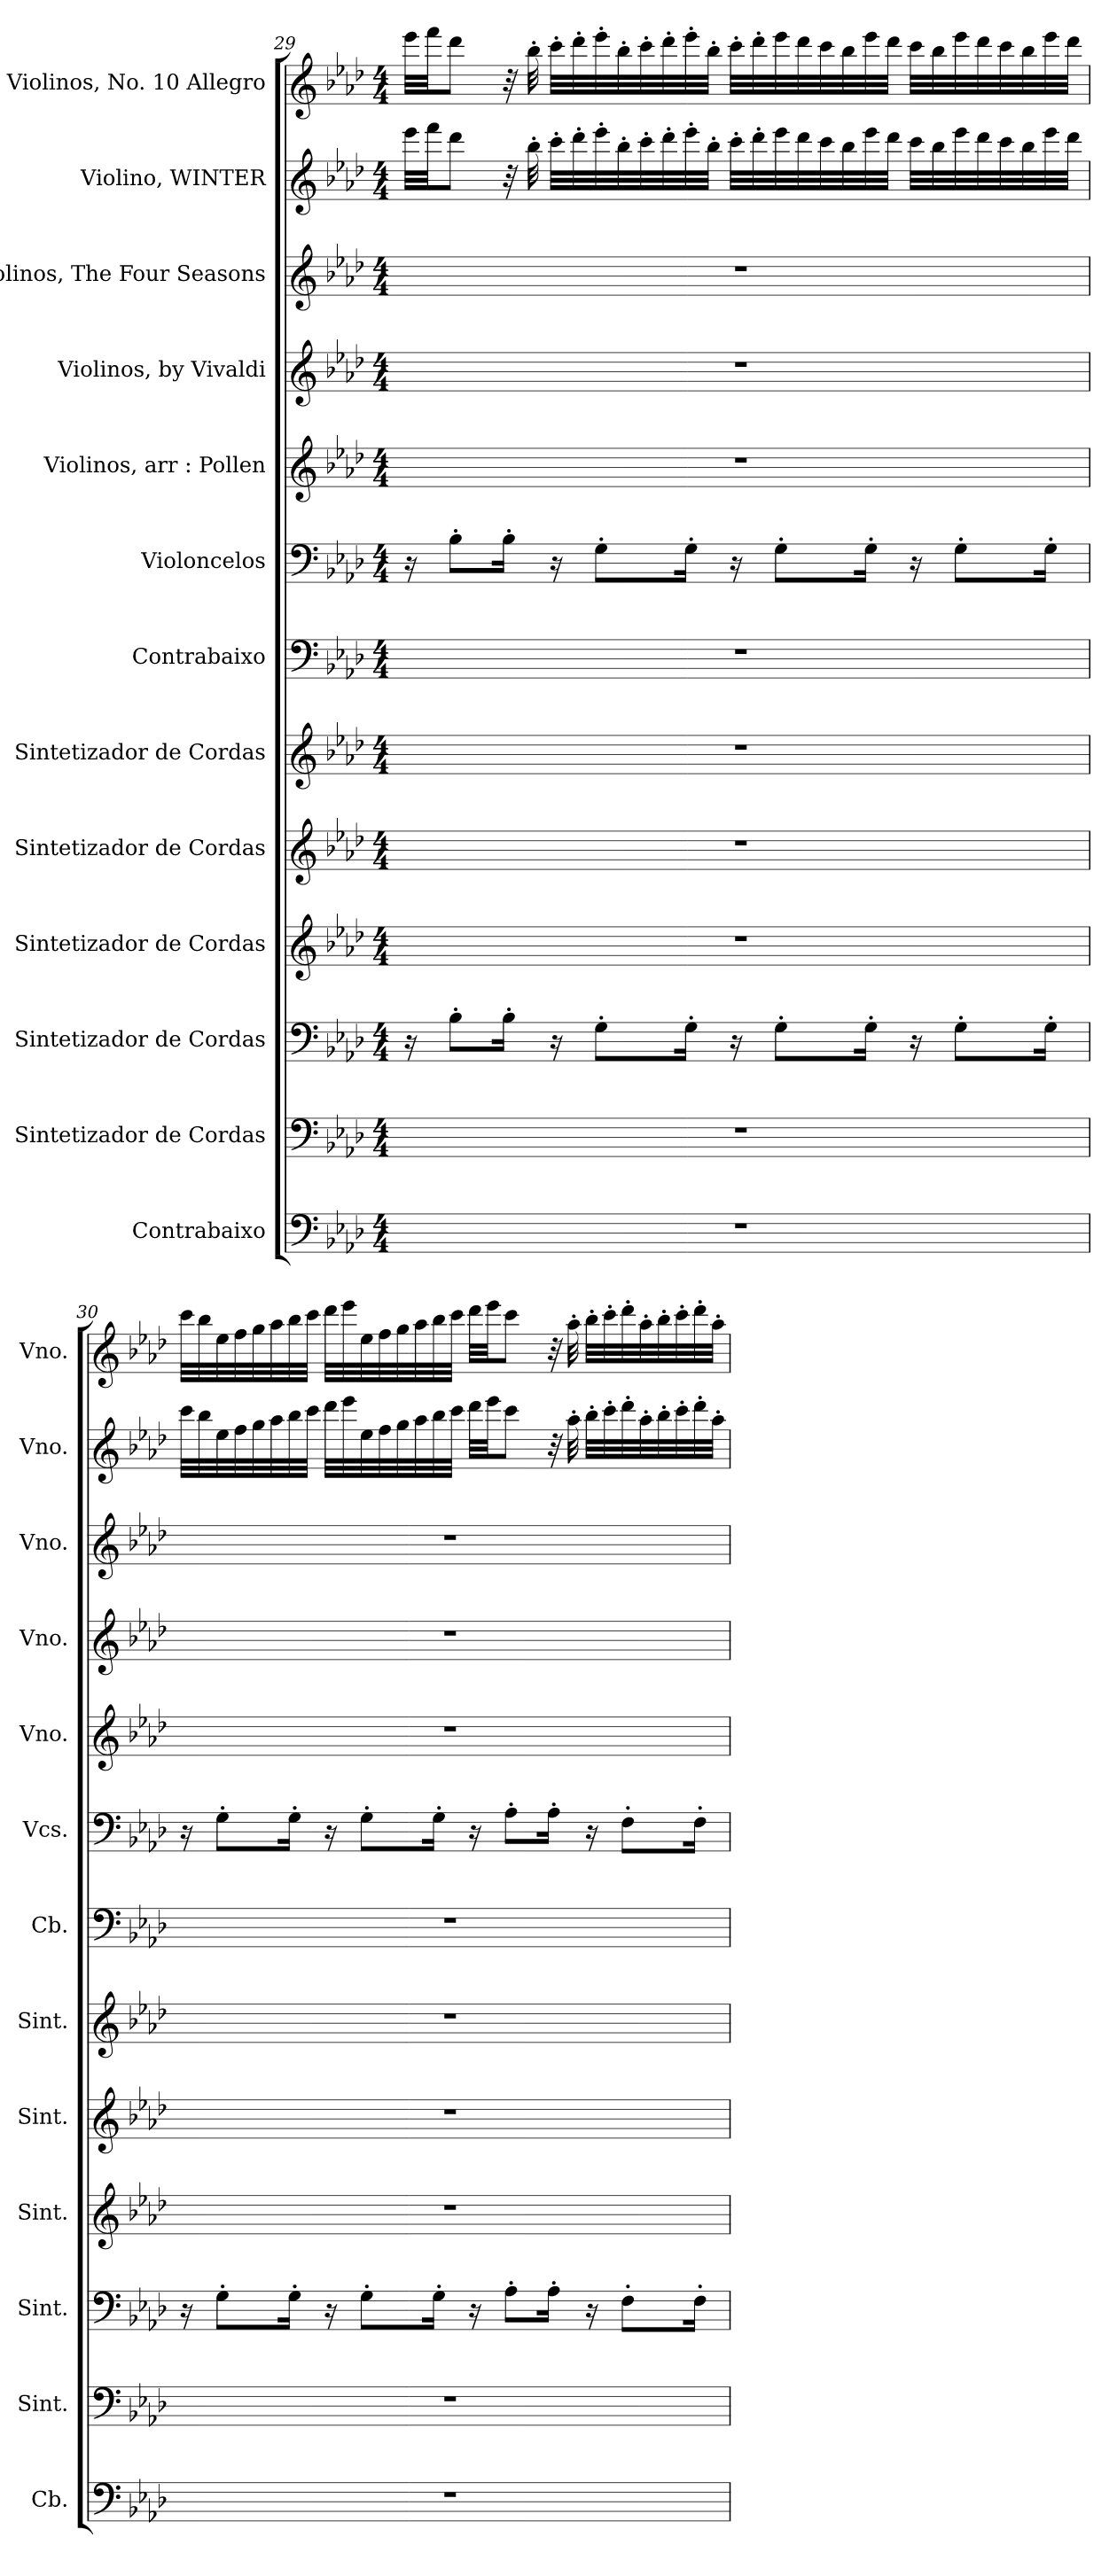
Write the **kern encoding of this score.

**kern	**kern	**kern	**kern	**kern	**kern	**kern	**kern	**kern	**kern	**kern	**kern	**kern
*part13	*part12	*part11	*part10	*part9	*part8	*part7	*part6	*part5	*part4	*part3	*part2	*part1
*staff13	*staff12	*staff11	*staff10	*staff9	*staff8	*staff7	*staff6	*staff5	*staff4	*staff3	*staff2	*staff1
*I"Contrabaixo	*I"Sintetizador de Cordas	*I"Sintetizador de Cordas	*I"Sintetizador de Cordas	*I"Sintetizador de Cordas	*I"Sintetizador de Cordas	*I"Contrabaixo	*I"Violoncelos	*I"Violinos, arr : Pollen	*I"Violinos, by Vivaldi	*I"Violinos, The Four Seasons	*I"Violino, WINTER	*I"Violinos, No. 10 Allegro
*I'Cb.	*I'Sint.	*I'Sint.	*I'Sint.	*I'Sint.	*I'Sint.	*I'Cb.	*I'Vcs.	*I'Vno.	*I'Vno.	*I'Vno.	*I'Vno.	*I'Vno.
!!LO:PB:g=z
*clefF4	*clefF4	*clefF4	*clefG2	*clefG2	*clefG2	*clefF4	*clefF4	*clefG2	*clefG2	*clefG2	*clefG2	*clefG2
*ITrd7c12	*	*	*	*	*	*ITrd7c12	*	*	*	*	*	*
*k[b-e-a-d-]	*k[b-e-a-d-]	*k[b-e-a-d-]	*k[b-e-a-d-]	*k[b-e-a-d-]	*k[b-e-a-d-]	*k[b-e-a-d-]	*k[b-e-a-d-]	*k[b-e-a-d-]	*k[b-e-a-d-]	*k[b-e-a-d-]	*k[b-e-a-d-]	*k[b-e-a-d-]
*M4/4	*M4/4	*M4/4	*M4/4	*M4/4	*M4/4	*M4/4	*M4/4	*M4/4	*M4/4	*M4/4	*M4/4	*M4/4
=29	=29	=29	=29	=29	=29	=29	=29	=29	=29	=29	=29	=29
1r	1r	16r	1r	1r	1r	1r	16r	1r	1r	1r	32eee-\LLL	32eee-\LLL
.	.	.	.	.	.	.	.	.	.	.	32fff\JJ	32fff\JJ
.	.	8B-'\L	.	.	.	.	8B-'\L	.	.	.	8ddd-\J	8ddd-\J
.	.	16B-'\Jk	.	.	.	.	16B-'\Jk	.	.	.	32r	32r
.	.	.	.	.	.	.	.	.	.	.	32bb-'\	32bb-'\
.	.	16r	.	.	.	.	16r	.	.	.	32ccc'\LLL	32ccc'\LLL
.	.	.	.	.	.	.	.	.	.	.	32ddd-'\	32ddd-'\
.	.	8G'\L	.	.	.	.	8G'\L	.	.	.	32eee-'\	32eee-'\
.	.	.	.	.	.	.	.	.	.	.	32bb-'\	32bb-'\
.	.	.	.	.	.	.	.	.	.	.	32ccc'\	32ccc'\
.	.	.	.	.	.	.	.	.	.	.	32ddd-'\	32ddd-'\
.	.	16G'\Jk	.	.	.	.	16G'\Jk	.	.	.	32eee-'\	32eee-'\
.	.	.	.	.	.	.	.	.	.	.	32bb-'\JJJ	32bb-'\JJJ
.	.	16r	.	.	.	.	16r	.	.	.	32ccc'\LLL	32ccc'\LLL
.	.	.	.	.	.	.	.	.	.	.	32ddd-'\	32ddd-'\
.	.	8G'\L	.	.	.	.	8G'\L	.	.	.	32eee-\	32eee-\
.	.	.	.	.	.	.	.	.	.	.	32ddd-\	32ddd-\
.	.	.	.	.	.	.	.	.	.	.	32ccc\	32ccc\
.	.	.	.	.	.	.	.	.	.	.	32bb-\	32bb-\
.	.	16G'\Jk	.	.	.	.	16G'\Jk	.	.	.	32eee-\	32eee-\
.	.	.	.	.	.	.	.	.	.	.	32ddd-\JJJ	32ddd-\JJJ
.	.	16r	.	.	.	.	16r	.	.	.	32ccc\LLL	32ccc\LLL
.	.	.	.	.	.	.	.	.	.	.	32bb-\	32bb-\
.	.	8G'\L	.	.	.	.	8G'\L	.	.	.	32eee-\	32eee-\
.	.	.	.	.	.	.	.	.	.	.	32ddd-\	32ddd-\
.	.	.	.	.	.	.	.	.	.	.	32ccc\	32ccc\
.	.	.	.	.	.	.	.	.	.	.	32bb-\	32bb-\
.	.	16G'\Jk	.	.	.	.	16G'\Jk	.	.	.	32eee-\	32eee-\
.	.	.	.	.	.	.	.	.	.	.	32ddd-\JJJ	32ddd-\JJJ
!!LO:PB:g=z
=30	=30	=30	=30	=30	=30	=30	=30	=30	=30	=30	=30	=30
1r	1r	16r	1r	1r	1r	1r	16r	1r	1r	1r	32ccc\LLL	32ccc\LLL
.	.	.	.	.	.	.	.	.	.	.	32bb-\	32bb-\
.	.	8G'\L	.	.	.	.	8G'\L	.	.	.	32ee-\	32ee-\
.	.	.	.	.	.	.	.	.	.	.	32ff\	32ff\
.	.	.	.	.	.	.	.	.	.	.	32gg\	32gg\
.	.	.	.	.	.	.	.	.	.	.	32aa-\	32aa-\
.	.	16G'\Jk	.	.	.	.	16G'\Jk	.	.	.	32bb-\	32bb-\
.	.	.	.	.	.	.	.	.	.	.	32ccc\JJJ	32ccc\JJJ
.	.	16r	.	.	.	.	16r	.	.	.	32ddd-\LLL	32ddd-\LLL
.	.	.	.	.	.	.	.	.	.	.	32eee-\	32eee-\
.	.	8G'\L	.	.	.	.	8G'\L	.	.	.	32ee-\	32ee-\
.	.	.	.	.	.	.	.	.	.	.	32ff\	32ff\
.	.	.	.	.	.	.	.	.	.	.	32gg\	32gg\
.	.	.	.	.	.	.	.	.	.	.	32aa-\	32aa-\
.	.	16G'\Jk	.	.	.	.	16G'\Jk	.	.	.	32bb-\	32bb-\
.	.	.	.	.	.	.	.	.	.	.	32ccc\JJJ	32ccc\JJJ
.	.	16r	.	.	.	.	16r	.	.	.	32ddd-\LLL	32ddd-\LLL
.	.	.	.	.	.	.	.	.	.	.	32eee-\JJ	32eee-\JJ
.	.	8A-'\L	.	.	.	.	8A-'\L	.	.	.	8ccc\J	8ccc\J
.	.	16A-'\Jk	.	.	.	.	16A-'\Jk	.	.	.	32r	32r
.	.	.	.	.	.	.	.	.	.	.	32aa-'\	32aa-'\
.	.	16r	.	.	.	.	16r	.	.	.	32bb-'\LLL	32bb-'\LLL
.	.	.	.	.	.	.	.	.	.	.	32ccc'\	32ccc'\
.	.	8F'\L	.	.	.	.	8F'\L	.	.	.	32ddd-'\	32ddd-'\
.	.	.	.	.	.	.	.	.	.	.	32aa-'\	32aa-'\
.	.	.	.	.	.	.	.	.	.	.	32bb-'\	32bb-'\
.	.	.	.	.	.	.	.	.	.	.	32ccc'\	32ccc'\
.	.	16F'\Jk	.	.	.	.	16F'\Jk	.	.	.	32ddd-'\	32ddd-'\
.	.	.	.	.	.	.	.	.	.	.	32aa-'\JJJ	32aa-'\JJJ
=	=	=	=	=	=	=	=	=	=	=	=	=
*-	*-	*-	*-	*-	*-	*-	*-	*-	*-	*-	*-	*-
